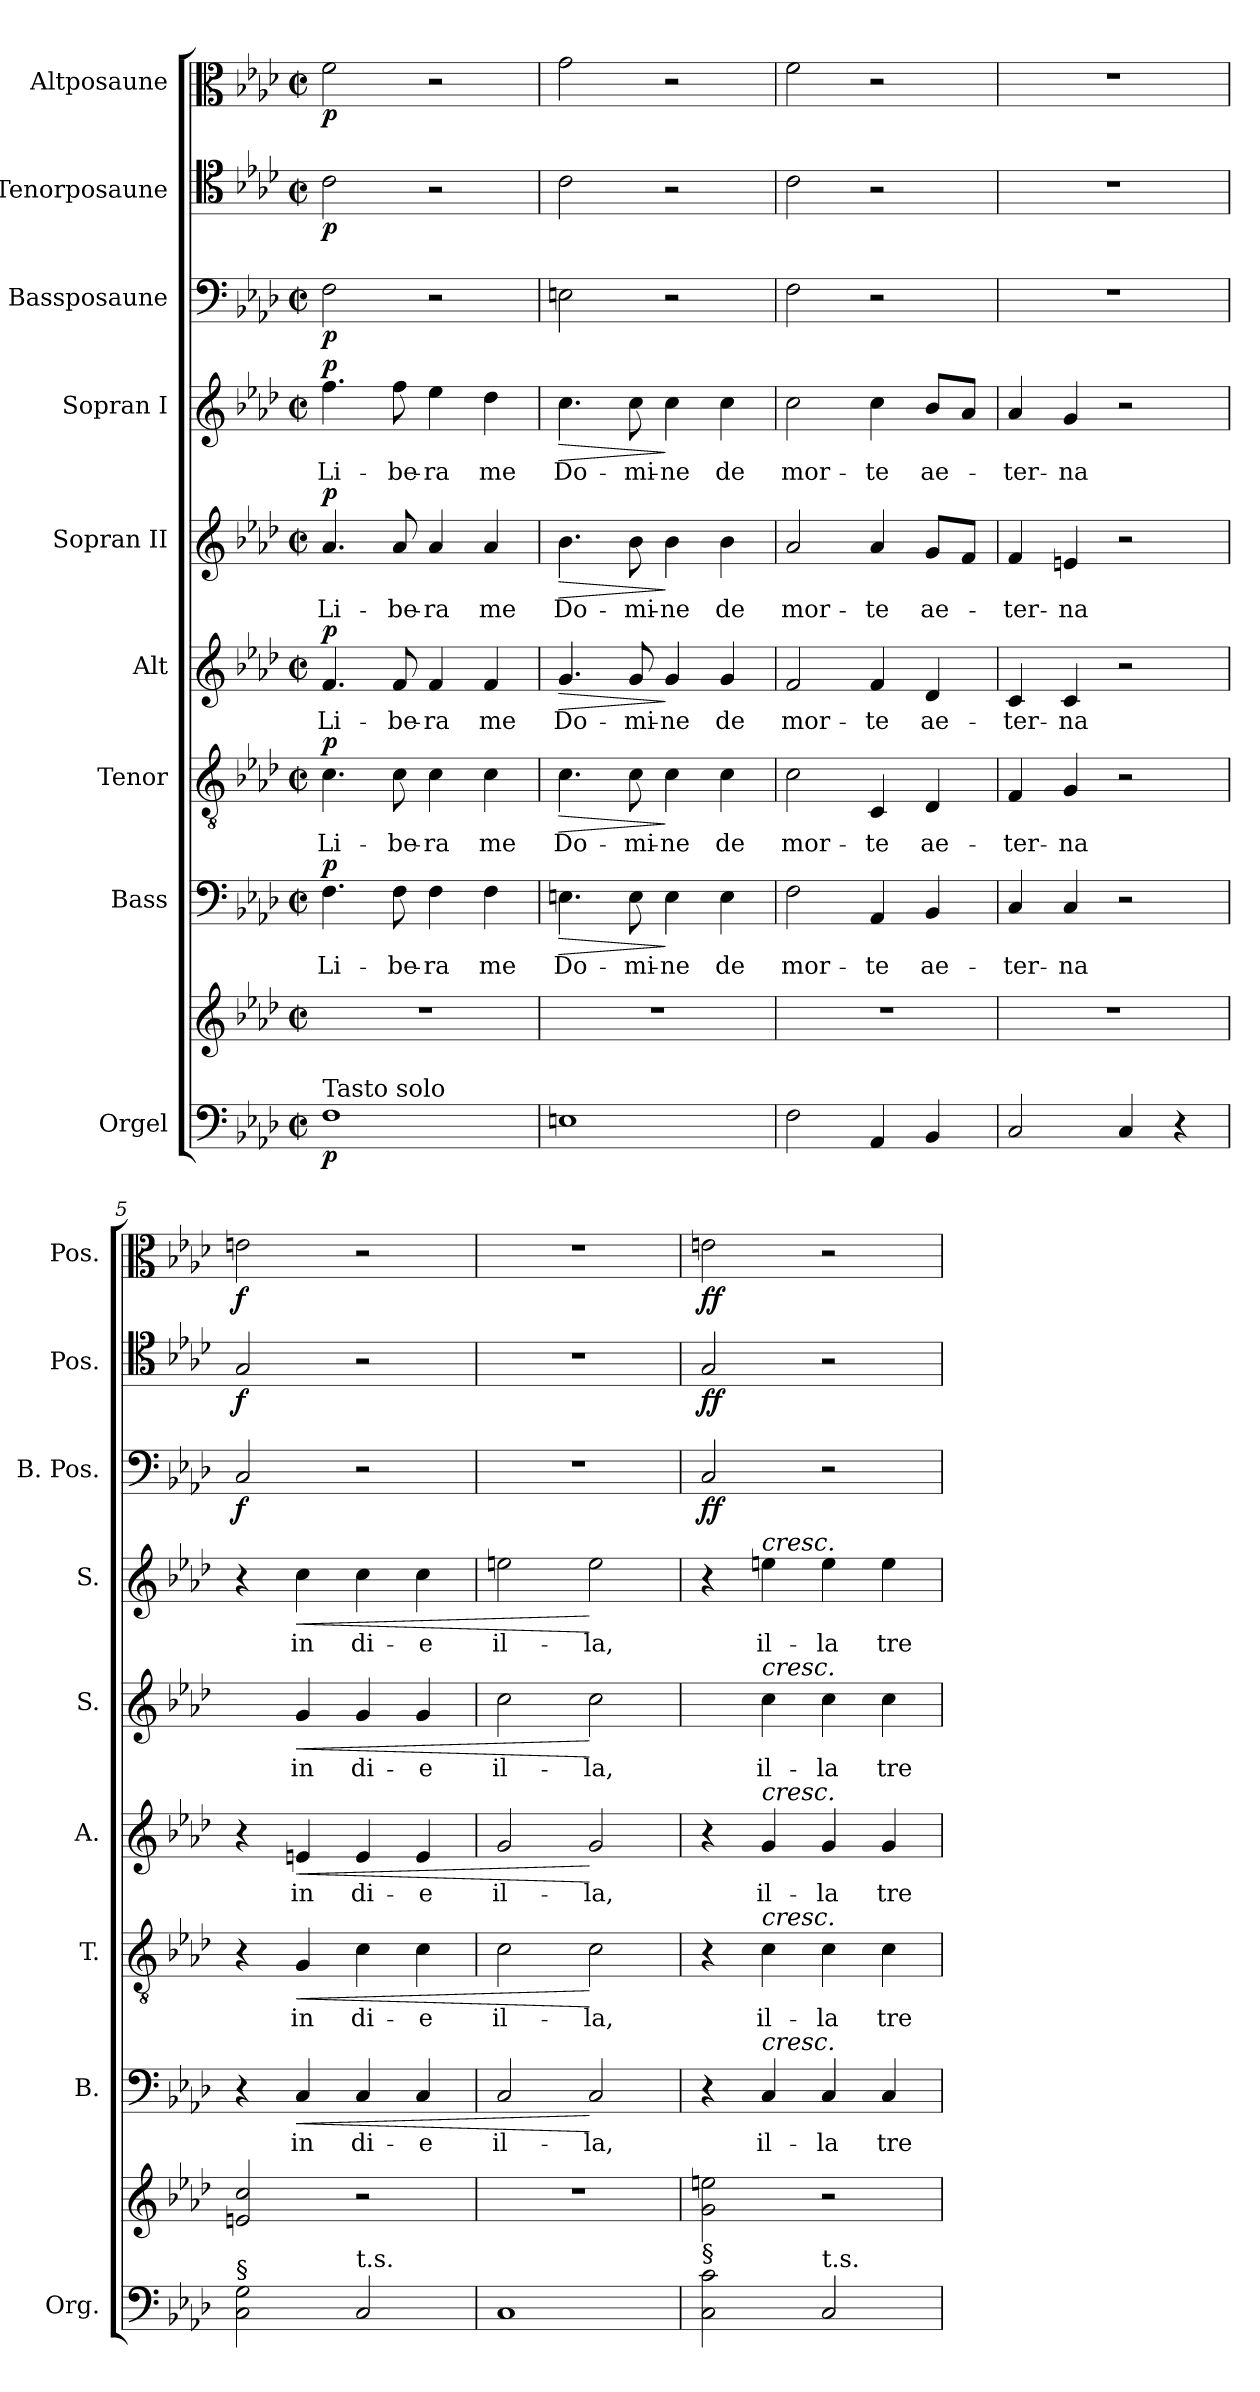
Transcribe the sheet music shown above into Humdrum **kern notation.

**kern	**kern	**dynam	**kern	**text	**dynam	**kern	**text	**dynam	**kern	**text	**dynam	**kern	**text	**dynam	**kern	**text	**dynam	**kern	**dynam	**kern	**dynam	**kern	**dynam
*part9	*part9	*part9	*part8	*part8	*part8	*part7	*part7	*part7	*part6	*part6	*part6	*part5	*part5	*part5	*part4	*part4	*part4	*part3	*part3	*part2	*part2	*part1	*part1
*staff10	*staff9	*staff9/10	*staff8	*staff8	*staff8	*staff7	*staff7	*staff7	*staff6	*staff6	*staff6	*staff5	*staff5	*staff5	*staff4	*staff4	*staff4	*staff3	*staff3	*staff2	*staff2	*staff1	*staff1
*I"Orgel	*	*	*I"Bass	*	*	*I"Tenor	*	*	*I"Alt	*	*	*I"Sopran II	*	*	*I"Sopran I	*	*	*I"Bassposaune	*	*I"Tenorposaune	*	*I"Altposaune	*
*I'Org.	*	*	*I'B.	*	*	*I'T.	*	*	*I'A.	*	*	*I'S.	*	*	*I'S.	*	*	*I'B. Pos.	*	*I'Pos.	*	*I'Pos.	*
*clefF4	*clefG2	*	*clefF4	*	*	*clefGv2	*	*	*clefG2	*	*	*clefG2	*	*	*clefG2	*	*	*clefF4	*	*clefC4	*	*clefC3	*
*	*	*	*	*	*	*ITrd7c12	*	*	*	*	*	*	*	*	*	*	*	*	*	*	*	*	*
*k[b-e-a-d-]	*k[b-e-a-d-]	*	*k[b-e-a-d-]	*	*	*k[b-e-a-d-]	*	*	*k[b-e-a-d-]	*	*	*k[b-e-a-d-]	*	*	*k[b-e-a-d-]	*	*	*k[b-e-a-d-]	*	*k[b-e-a-d-]	*	*k[b-e-a-d-]	*
*f:	*f:	*	*f:	*	*	*f:	*	*	*f:	*	*	*f:	*	*	*f:	*	*	*f:	*	*f:	*	*f:	*
*M2/2	*M2/2	*	*M2/2	*	*	*M2/2	*	*	*M2/2	*	*	*M2/2	*	*	*M2/2	*	*	*M2/2	*	*M2/2	*	*M2/2	*
*met(c|)	*met(c|)	*	*met(c|)	*	*	*met(c|)	*	*	*met(c|)	*	*	*met(c|)	*	*	*met(c|)	*	*	*met(c|)	*	*met(c|)	*	*met(c|)	*
=1	=1	=1	=1	=1	=1	=1	=1	=1	=1	=1	=1	=1	=1	=1	=1	=1	=1	=1	=1	=1	=1	=1	=1
!LO:TX:a:t=Tasto solo	!	!	!	!	!	!	!	!	!	!	!	!	!	!	!	!	!	!	!	!	!	!	!
!	!	!LO:DY:b=2	!	!LO:LY:b	!LO:DY:b	!	!LO:LY:b	!LO:DY:b	!	!LO:LY:b	!LO:DY:b	!	!LO:LY:b	!LO:DY:b	!	!LO:LY:b	!LO:DY:b	!	!LO:DY:b	!	!LO:DY:b	!	!LO:DY:b
1F	1r	p	4.F\	Li-	p	4.C\	Li-	p	4.f/	Li-	p	4.a-/	Li-	p	4.ff\	Li-	p	2F\	p	2c\	p	2f\	p
!	!	!	!	!LO:LY:b	!	!	!LO:LY:b	!	!	!LO:LY:b	!	!	!LO:LY:b	!	!	!LO:LY:b	!	!	!	!	!	!	!
.	.	.	8F\	-be-	.	8C\	-be-	.	8f/	-be-	.	8a-/	-be-	.	8ff\	-be-	.	.	.	.	.	.	.
!	!	!	!	!LO:LY:b	!	!	!LO:LY:b	!	!	!LO:LY:b	!	!	!LO:LY:b	!	!	!LO:LY:b	!	!	!	!	!	!	!
.	.	.	4F\	-ra	.	4C\	-ra	.	4f/	-ra	.	4a-/	-ra	.	4ee-\	-ra	.	2r	.	2r	.	2r	.
!	!	!	!	!LO:LY:b	!	!	!LO:LY:b	!	!	!LO:LY:b	!	!	!LO:LY:b	!	!	!LO:LY:b	!	!	!	!	!	!	!
.	.	.	4F\	me	.	4C\	me	.	4f/	me	.	4a-/	me	.	4dd-\	me	.	.	.	.	.	.	.
=2	=2	=2	=2	=2	=2	=2	=2	=2	=2	=2	=2	=2	=2	=2	=2	=2	=2	=2	=2	=2	=2	=2	=2
!	!	!	!	!LO:LY:b	!LO:HP:b	!	!LO:LY:b	!LO:HP:b	!	!LO:LY:b	!LO:HP:b	!	!LO:LY:b	!LO:HP:b	!	!LO:LY:b	!LO:HP:b	!	!	!	!	!	!
1En	1r	.	4.En\	Do-	>	4.C\	Do-	>	4.g/	Do-	>	4.b-\	Do-	>	4.cc\	Do-	>	2En\	.	2c\	.	2g\	.
!	!	!	!	!LO:LY:b	!	!	!LO:LY:b	!	!	!LO:LY:b	!	!	!LO:LY:b	!	!	!LO:LY:b	!	!	!	!	!	!	!
.	.	.	8E\	-mi-	.	8C\	-mi-	.	8g/	-mi-	.	8b-\	-mi-	.	8cc\	-mi-	.	.	.	.	.	.	.
!	!	!	!	!LO:LY:b	!	!	!LO:LY:b	!	!	!LO:LY:b	!	!	!LO:LY:b	!	!	!LO:LY:b	!	!	!	!	!	!	!
.	.	.	4E\	-ne	]	4C\	-ne	]	4g/	-ne	]	4b-\	-ne	]	4cc\	-ne	]	2r	.	2r	.	2r	.
!	!	!	!	!LO:LY:b	!	!	!LO:LY:b	!	!	!LO:LY:b	!	!	!LO:LY:b	!	!	!LO:LY:b	!	!	!	!	!	!	!
.	.	.	4E\	de	.	4C\	de	.	4g/	de	.	4b-\	de	.	4cc\	de	.	.	.	.	.	.	.
=3	=3	=3	=3	=3	=3	=3	=3	=3	=3	=3	=3	=3	=3	=3	=3	=3	=3	=3	=3	=3	=3	=3	=3
!	!	!	!	!LO:LY:b	!	!	!LO:LY:b	!	!	!LO:LY:b	!	!	!LO:LY:b	!	!	!LO:LY:b	!	!	!	!	!	!	!
2F\	1r	.	2F\	mor-	.	2C\	mor-	.	2f/	mor-	.	2a-/	mor-	.	2cc\	mor-	.	2F\	.	2c\	.	2f\	.
!	!	!	!	!LO:LY:b	!	!	!LO:LY:b	!	!	!LO:LY:b	!	!	!LO:LY:b	!	!	!LO:LY:b	!	!	!	!	!	!	!
4AA-/	.	.	4AA-/	-te	.	4CC/	-te	.	4f/	-te	.	4a-/	-te	.	4cc\	-te	.	2r	.	2r	.	2r	.
!	!	!	!	!LO:LY:b	!	!	!LO:LY:b	!	!	!LO:LY:b	!	!	!LO:LY:b	!	!	!LO:LY:b	!	!	!	!	!	!	!
4BB-/	.	.	4BB-/	ae-	.	4DD-/	ae-	.	4d-/	ae-	.	8g/L	ae-	.	8b-/L	ae-	.	.	.	.	.	.	.
.	.	.	.	.	.	.	.	.	.	.	.	8f/J	.	.	8a-/J	.	.	.	.	.	.	.	.
=4	=4	=4	=4	=4	=4	=4	=4	=4	=4	=4	=4	=4	=4	=4	=4	=4	=4	=4	=4	=4	=4	=4	=4
!	!	!	!	!LO:LY:b	!	!	!LO:LY:b	!	!	!LO:LY:b	!	!	!LO:LY:b	!	!	!LO:LY:b	!	!	!	!	!	!	!
2C/	1r	.	4C/	-ter-	.	4FF/	-ter-	.	4c/	-ter-	.	4f/	-ter-	.	4a-/	-ter-	.	1r	.	1r	.	1r	.
!	!	!	!	!LO:LY:b	!	!	!LO:LY:b	!	!	!LO:LY:b	!	!	!LO:LY:b	!	!	!LO:LY:b	!	!	!	!	!	!	!
.	.	.	4C/	-na	.	4GG/	-na	.	4c/	-na	.	4en/	-na	.	4g/	-na	.	.	.	.	.	.	.
4C/	.	.	2r	.	.	2r	.	.	2r	.	.	2r	.	.	2r	.	.	.	.	.	.	.	.
4r	.	.	.	.	.	.	.	.	.	.	.	.	.	.	.	.	.	.	.	.	.	.	.
=5	=5	=5	=5	=5	=5	=5	=5	=5	=5	=5	=5	=5	=5	=5	=5	=5	=5	=5	=5	=5	=5	=5	=5
!LO:TX:a:t=§	!	!	!	!	!	!	!	!	!	!	!	!	!	!	!	!	!	!	!	!	!	!	!
!	!	!	!	!	!	!	!	!	!	!	!	!	!	!	!	!	!	!	!LO:DY:b	!	!LO:DY:b	!	!LO:DY:b
2C\ 2G\	2en/ 2cc/	.	4r	.	.	4r	.	.	4r	.	.	4ryy	.	.	4r	.	.	2C/	f	2G/	f	2en\	f
!	!	!	!	!LO:LY:b	!LO:HP:b	!	!LO:LY:b	!LO:HP:b	!	!LO:LY:b	!LO:HP:b	!	!LO:LY:b	!LO:HP:b	!	!LO:LY:b	!LO:HP:b	!	!	!	!	!	!
.	.	.	4C/	in	<	4GG/	in	<	4en/	in	<	4g/	in	<	4cc\	in	<	.	.	.	.	.	.
!LO:TX:a:t=t.s.	!	!	!	!	!	!	!	!	!	!	!	!	!	!	!	!	!	!	!	!	!	!	!
!	!	!	!	!LO:LY:b	!	!	!LO:LY:b	!	!	!LO:LY:b	!	!	!LO:LY:b	!	!	!LO:LY:b	!	!	!	!	!	!	!
2C/	2r	.	4C/	di-	.	4C\	di-	.	4e/	di-	.	4g/	di-	.	4cc\	di-	.	2r	.	2r	.	2r	.
!	!	!	!	!LO:LY:b	!	!	!LO:LY:b	!	!	!LO:LY:b	!	!	!LO:LY:b	!	!	!LO:LY:b	!	!	!	!	!	!	!
.	.	.	4C/	-e	.	4C\	-e	.	4e/	-e	.	4g/	-e	.	4cc\	-e	.	.	.	.	.	.	.
=6	=6	=6	=6	=6	=6	=6	=6	=6	=6	=6	=6	=6	=6	=6	=6	=6	=6	=6	=6	=6	=6	=6	=6
!	!	!	!	!LO:LY:b	!	!	!LO:LY:b	!	!	!LO:LY:b	!	!	!LO:LY:b	!	!	!LO:LY:b	!	!	!	!	!	!	!
1C	1r	.	2C/	il-	.	2C\	il-	.	2g/	il-	.	2cc\	il-	.	2een\	il-	.	1r	.	1r	.	1r	.
!	!	!	!	!LO:LY:b	!	!	!LO:LY:b	!	!	!LO:LY:b	!	!	!LO:LY:b	!	!	!LO:LY:b	!	!	!	!	!	!	!
.	.	.	2C/	-la,	[	2C\	-la,	[	2g/	-la,	[	2cc\	-la,	[	2ee\	-la,	[	.	.	.	.	.	.
!!LO:PB:g=z
=7	=7	=7	=7	=7	=7	=7	=7	=7	=7	=7	=7	=7	=7	=7	=7	=7	=7	=7	=7	=7	=7	=7	=7
!LO:TX:a:t=§	!	!	!	!	!	!	!	!	!	!	!	!	!	!	!	!	!	!	!	!	!	!	!
!	!	!	!	!	!	!	!	!	!	!	!	!	!	!	!	!	!	!	!LO:DY:b	!	!LO:DY:b	!	!LO:DY:b
2C\ 2c\	2g\ 2een\	.	4r	.	.	4r	.	.	4r	.	.	4ryy	.	.	4r	.	.	2C/	ff	2G/	ff	2en\	ff
!	!	!	!	!	!	!	!	!	!	!	!	!	!	!	!LO:TX:a:i:t=cresc.	!	!	!	!	!	!	!	!
!	!	!	!	!	!	!	!	!	!	!	!	!LO:TX:a:i:t=cresc.	!	!	!	!	!	!	!	!	!	!	!
!	!	!	!	!	!	!	!	!	!LO:TX:a:i:t=cresc.	!	!	!	!	!	!	!	!	!	!	!	!	!	!
!	!	!	!	!	!	!LO:TX:a:i:t=cresc.	!	!	!	!	!	!	!	!	!	!	!	!	!	!	!	!	!
!	!	!	!LO:TX:a:i:t=cresc.	!	!	!	!	!	!	!	!	!	!	!	!	!	!	!	!	!	!	!	!
!	!	!	!	!LO:LY:b	!	!	!LO:LY:b	!	!	!LO:LY:b	!	!	!LO:LY:b	!	!	!LO:LY:b	!	!	!	!	!	!	!
.	.	.	4C/	il-	.	4C\	il-	.	4g/	il-	.	4cc\	il-	.	4een\	il-	.	.	.	.	.	.	.
!LO:TX:a:t=t.s.	!	!	!	!	!	!	!	!	!	!	!	!	!	!	!	!	!	!	!	!	!	!	!
!	!	!	!	!LO:LY:b	!	!	!LO:LY:b	!	!	!LO:LY:b	!	!	!LO:LY:b	!	!	!LO:LY:b	!	!	!	!	!	!	!
2C/	2r	.	4C/	-la	.	4C\	-la	.	4g/	-la	.	4cc\	-la	.	4ee\	-la	.	2r	.	2r	.	2r	.
!	!	!	!	!LO:LY:b	!	!	!LO:LY:b	!	!	!LO:LY:b	!	!	!LO:LY:b	!	!	!LO:LY:b	!	!	!	!	!	!	!
.	.	.	4C/	tre-	.	4C\	tre-	.	4g/	tre-	.	4cc\	tre-	.	4ee\	tre-	.	.	.	.	.	.	.
=	=	=	=	=	=	=	=	=	=	=	=	=	=	=	=	=	=	=	=	=	=	=	=
*-	*-	*-	*-	*-	*-	*-	*-	*-	*-	*-	*-	*-	*-	*-	*-	*-	*-	*-	*-	*-	*-	*-	*-
